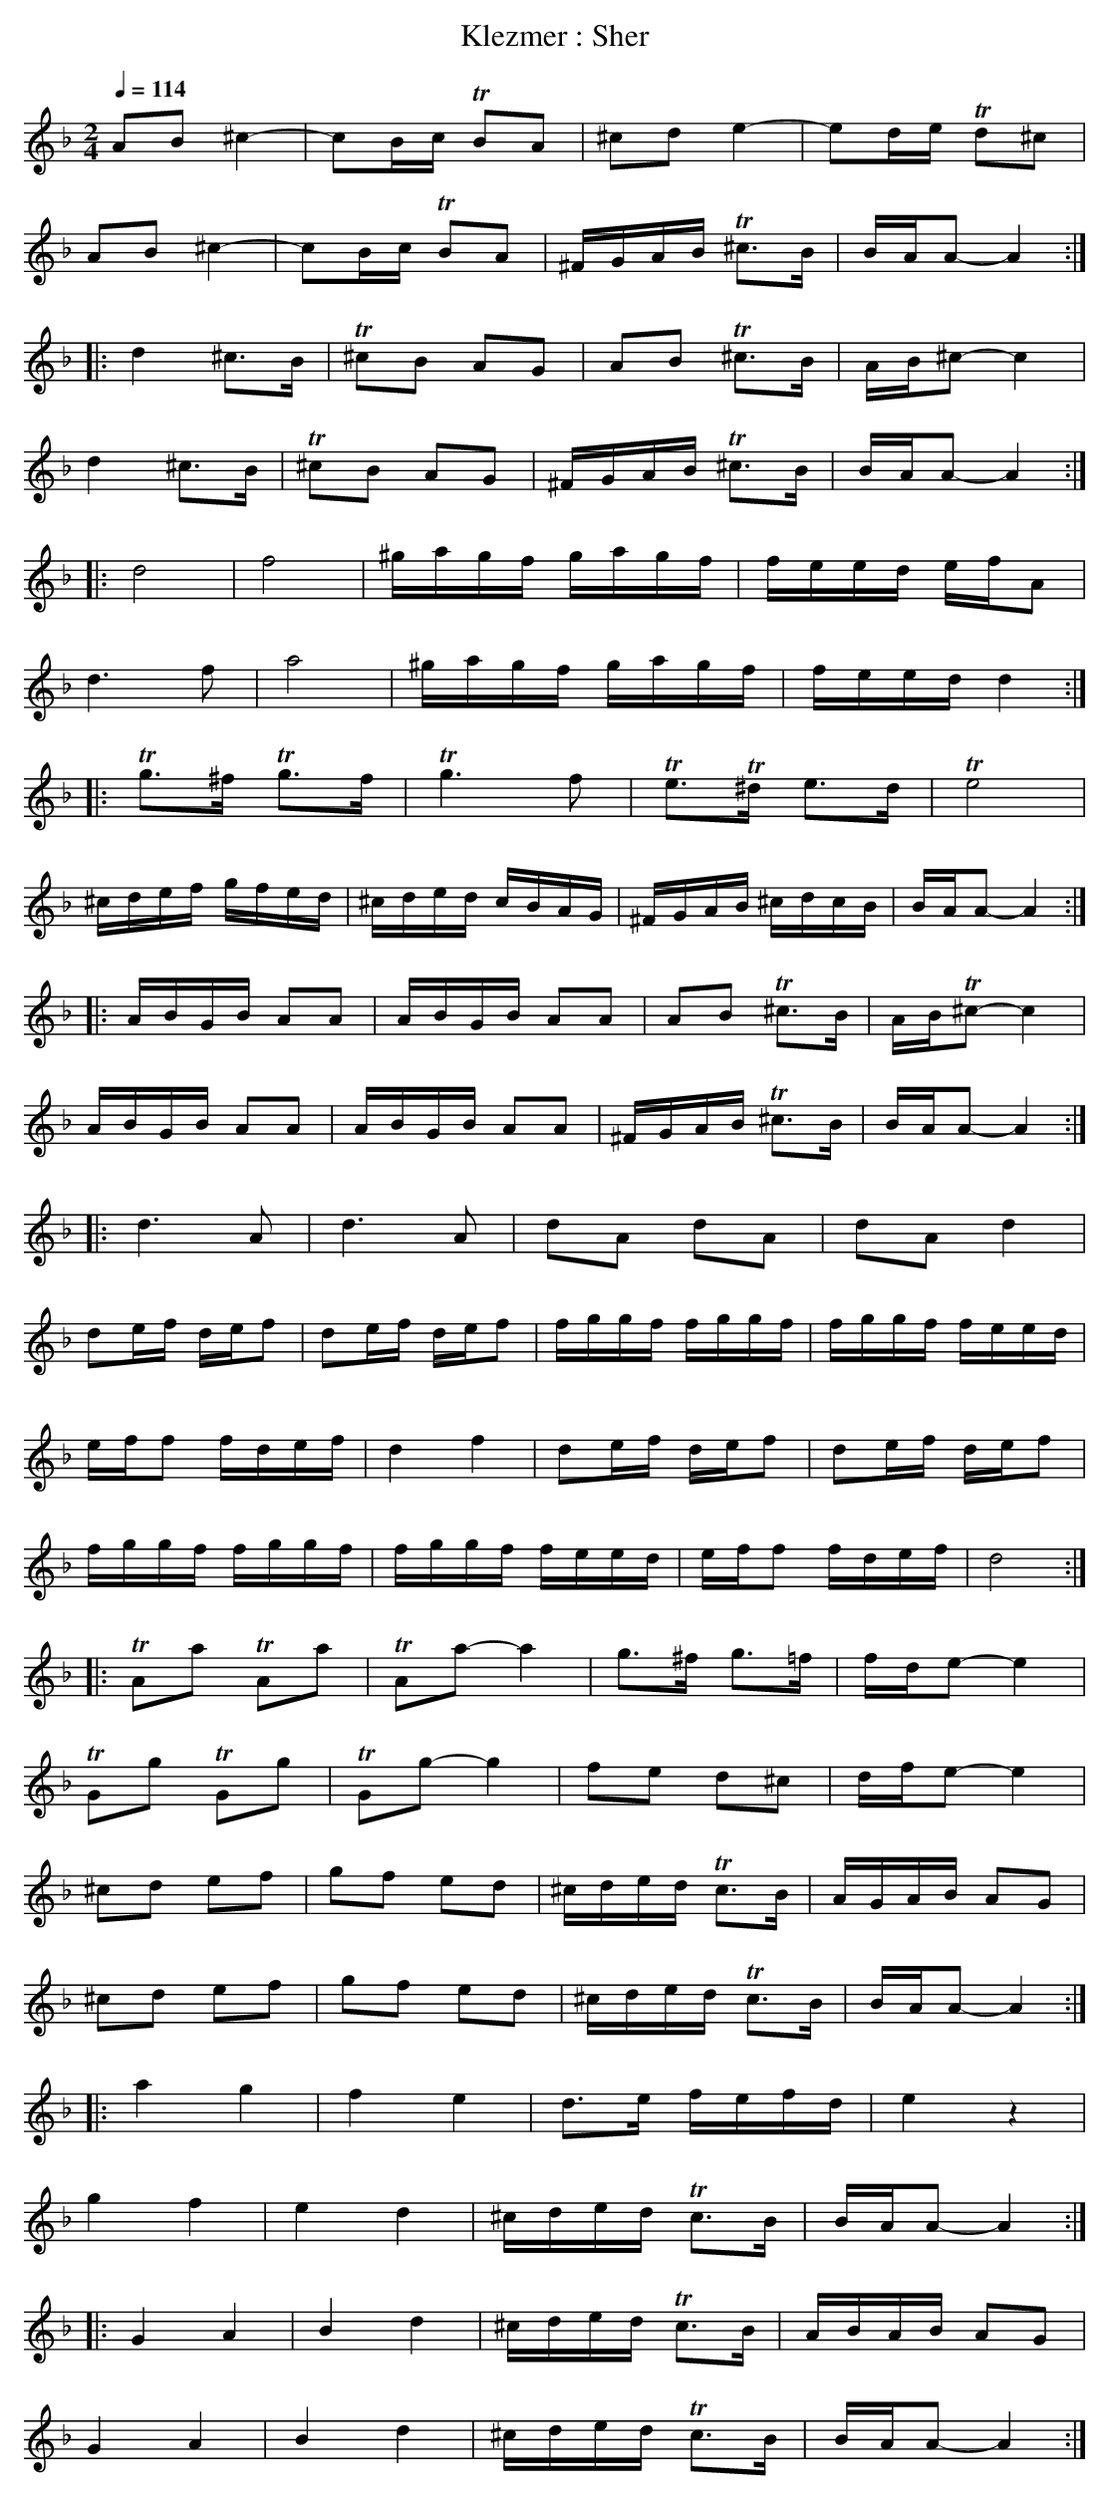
X:1
T:Klezmer : Sher
M:2/4
L:1/16
Q:1/4=114
K:Fmaj
A2B2 ^c4- | c2Bc TB2A2 | ^c2d2 e4- | e2de Td2^c2 |
A2B2 ^c4- | c2Bc TB2A2 | ^FGAB T^c3B | BAA2- A4 ::
d4 ^c3B | T^c2B2 A2G2 | A2B2 T^c3B | AB^c2- c4 |
d4 ^c3B | T^c2B2 A2G2 | ^FGAB T^c3B | BAA2- A4 ::
d8 | f8 | ^gagf gagf | feed efA2 |
d6 f2 | a8 | ^gagf gagf | feed d4 ::
Tg3^f Tg3f | Tg6 f2 | Te3T^d e3d | Te8 |
^cdef gfed | ^cded cBAG | ^FGAB ^cdcB | BAA2- A4 ::
ABGB A2A2 | ABGB A2A2 | A2B2 T^c3B | ABT^c2- c4 |
ABGB A2A2 | ABGB A2A2 | ^FGAB T^c3B | BAA2- A4 ::
d6 A2 | d6 A2 | d2A2 d2A2 | d2A2 d4 |
d2ef def2 | d2ef def2 | fggf fggf | fggf feed |
eff2 fdef | d4 f4 | d2ef def2 | d2ef def2 |
fggf fggf | fggf feed | eff2 fdef | d8 ::
TA2a2 TA2a2 | TA2a2- a4 | g3^f g3=f | fde2- e4 |
TG2g2 TG2g2 | TG2g2- g4 | f2e2 d2^c2 | dfe2- e4 |
^c2d2 e2f2 | g2f2 e2d2 | ^cded Tc3B | AGAB A2G2 |
^c2d2 e2f2 | g2f2 e2d2 | ^cded Tc3B | BAA2- A4 ::
a4 g4 | f4 e4 | d3e fefd | e4 z4 |
g4 f4 | e4 d4 | ^cded Tc3B | BAA2- A4 ::
G4 A4 | B4 d4 | ^cded Tc3B | ABAB A2G2 |
G4 A4 | B4 d4 | ^cded Tc3B | BAA2- A4 :|
